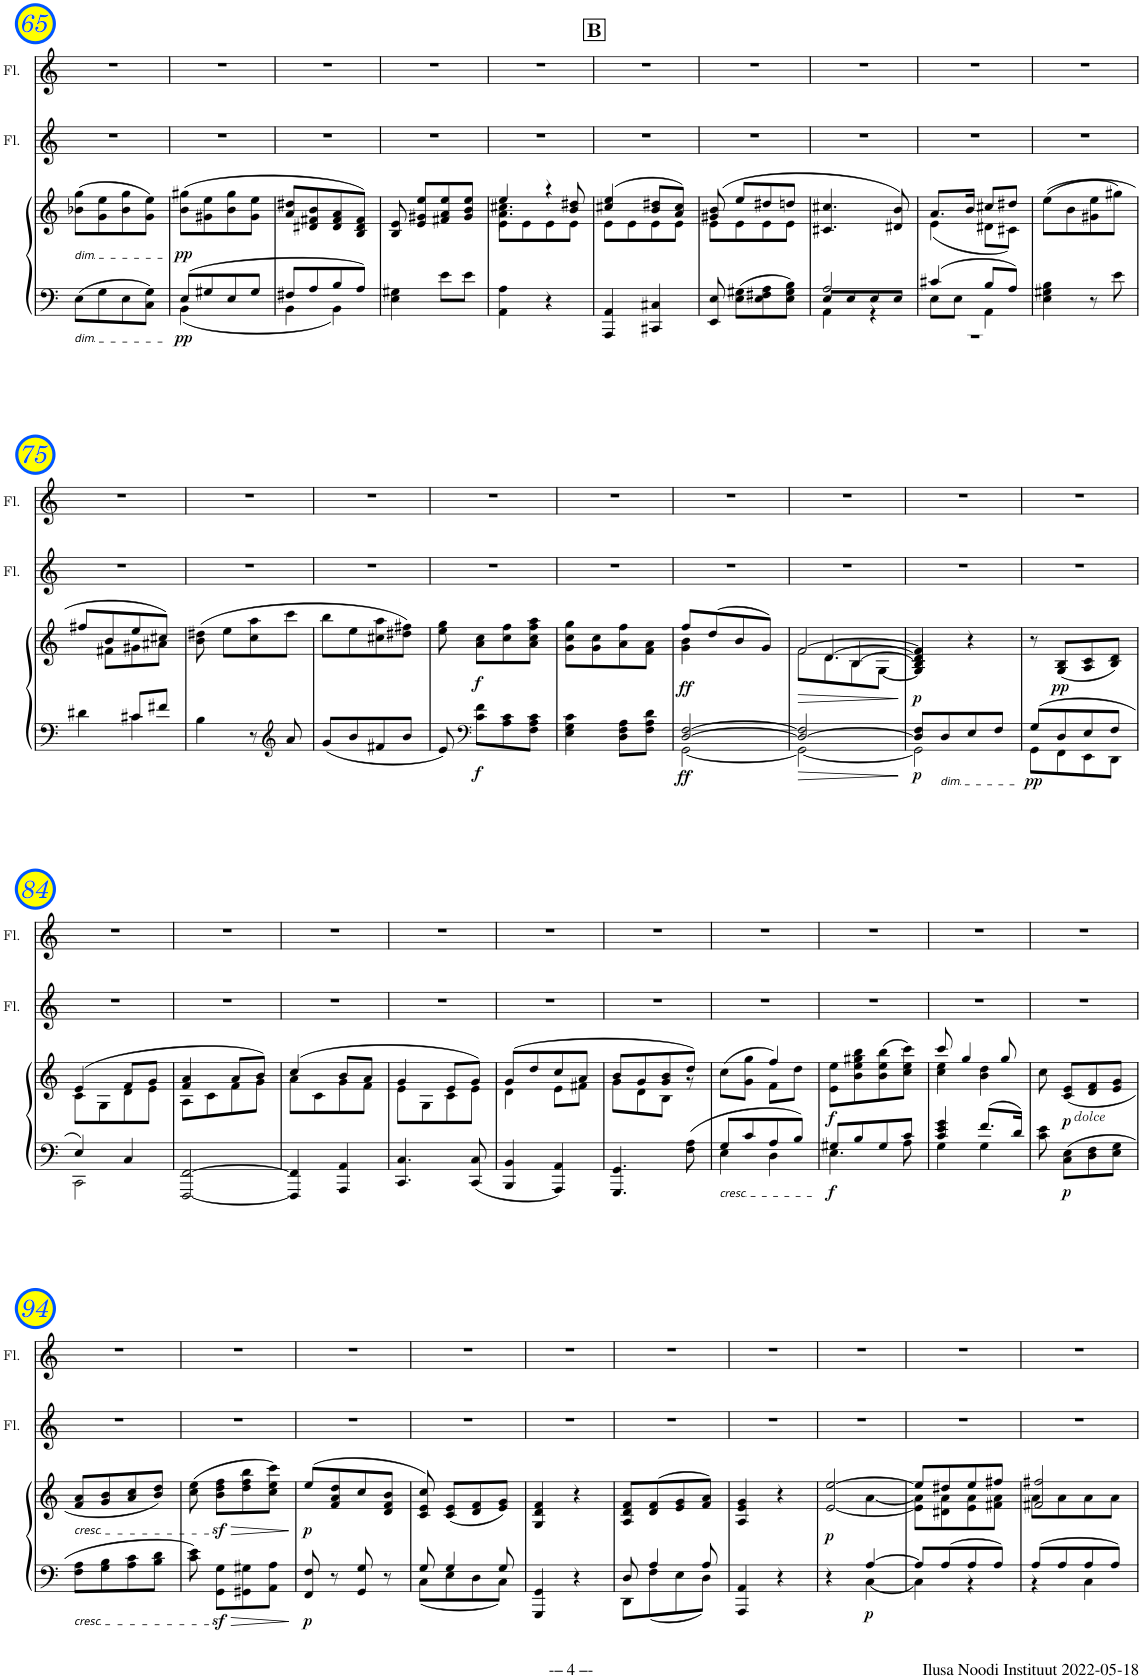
**kern	**kern	**dynam	**kern	**kern
*part3	*part3	*part3	*part2	*part1
*staff4	*staff3	*staff3/4	*staff2	*staff1
*I"Piano	*	*	*I"Flute	*I"Flute
*I'Pno	*	*	*I'Fl.	*I'Fl.
!!LO:PB:g=z
*clefF4	*clefG2	*	*clefG2	*clefG2
*k[]	*k[]	*	*k[]	*k[]
*M2/4	*M2/4	*	*M2/4	*M2/4
=65	=65	=65	=65	=65
!	!LO:TX:b:i:t=dim.	!	!	!
!LO:TX:b:i:t=dim.	!	!	!	!
8E\L	(8b-X\ 8gg\L	.	2r	2r
8G\	8g\ 8ee\	.	.	.
8E\	8b-\ 8gg\	.	.	.
8C\ 8G\J	8g\ 8ee\J)	.	.	.
=66	=66	=66	=66	=66
*^	*	*	*	*
!	!	!	!LO:DY:b=2	!	!
!	!	!	!LO:DY:n=1:b	!	!
8E/L	4BB\	(8b\ 8gg#X\L	pp pp	2r	2r
8G#X/	.	8g#X\ 8ee\	.	.	.
8E/	4ryy	8b\ 8gg#\	.	.	.
8G#/J	.	8g#\ 8ee\J	.	.	.
=67	=67	=67	=67	=67	=67
8F#X/L	4BB\	8a/ 8dd#X/L	.	2r	2r
8A/	.	8d#X/ 8f#X/ 8b/	.	.	.
8B/	4BB\	8d#/ 8f#/ 8a/	.	.	.
8A/J	.	8B/ 8d#/ 8f#/J)	.	.	.
*v	*v	*	*	*	*
=68	=68	=68	=68	=68
4E\ 4G#X\	8B/ 8e/	.	2r	2r
.	8e/ 8g#X/ 8ee/L	.	.	.
8e\L	8f#X/ 8a/ 8ee/	.	.	.
8e\J	8g#/ 8b/ 8ee/J	.	.	.
=69	=69	=69	=69	=69
*	*^	*	*	*
*	*	*^	*	*	*
4AA\ 4A\	4ee/	4.a\ 4.cc#X\	8e\L	.	2r	2r
.	.	.	8e\	.	.	.
4r	4r	.	8e\	.	.	.
.	.	8b/ 8dd#X/	8e\J	.	.	.
*	*	*v	*v	*	*	*
!!LO:REH:place=s1:a:B:cj:fs=14:t=B
=70	=70	=70	=70	=70	=70
4AAA/ 4AA/	(4cc#X/ 4ee/	8e\L	.	2r	2r
.	.	8e\	.	.	.
4CC#X/ 4C#X/	8b/ 8dd#X/L	8e\	.	.	.
.	8a/ 8cc#/J)	8e\J	.	.	.
=71	=71	=71	=71	=71	=71
8EE/ 8E/	(8g#X/ 8b/	8e\L	.	2r	2r
8E\ 8G#X\L	8ee/L	8e\	.	.	.
8E\ 8F#X\ 8A\	8dd#X/	8e\	.	.	.
8E\ 8G#\ 8B\J	8ddn/J	8e\J	.	.	.
*	*v	*v	*	*	*
=72	=72	=72	=72	=72
*^	*	*	*	*
*	*^	*	*	*	*
2A/	8E/L	4AA\	4.c#X/ 4.cc#X/	.	2r	2r
.	8E/	.	.	.	.	.
.	8E/	4r	.	.	.	.
.	8E/J	.	8d#X/ 8b/)	.	.	.
=73	=73	=73	=73	=73	=73	=73
*	*	*	*^	*	*	*
4c#X/	8E\L	2r	8.a/L	(4e\	.	2r	2r
.	8E\J	.	.	.	.	.	.
.	.	.	16b/Jk	.	.	.	.
8B/L	4AA\	.	8cc#X/L	8d#X\L	.	.	.
8A/J	.	.	8dd#X/J	8c#X\J)	.	.	.
*v	*v	*v	*	*	*	*	*
*	*v	*v	*	*	*
=74	=74	=74	=74	=74
4E\ 4G#X\ 4B\	((8ee\L	.	2r	2r
.	8b\	.	.	.
8r	8g#X\ 8ee\	.	.	.
8e\	8gg#X\J)	.	.	.
!!LO:LB:g=z
=75	=75	=75	=75	=75
*^	*^	*	*	*
4d#X\	4ryy	8ff#X/L	8ryy	.	2r	2r
.	.	8b/	8f#X\L	.	.	.
8c#X/L	4c#\	8ee/	8g#X\	.	.	.
8f#X/J	.	8cc#X/J)	8a#X\J	.	.	.
*v	*v	*	*	*	*	*
*	*v	*v	*	*	*
=76	=76	=76	=76	=76
4B\	(8b\ 8dd#X\	.	2r	2r
.	8ee\L	.	.	.
8r	8cc\ 8aa\	.	.	.
*clefG2	*	*	*	*
8a/	8ccc\J	.	.	.
=77	=77	=77	=77	=77
8g/L	8bb\L	.	2r	2r
8b/	8ee\	.	.	.
8f#X/	8cc#X\ 8aa\	.	.	.
8b/J	8dd#X\ 8ff#X\J)	.	.	.
=78	=78	=78	=78	=78
8e/	8ee\ 8gg\	.	2r	2r
*clefF4	*	*	*	*
!	!	!LO:DY:b=2	!	!
!	!	!LO:DY:n=1:b	!	!
8c\ 8f\L	8a\ 8cc\L	f f	.	.
8A\ 8c\	8cc\ 8ff\	.	.	.
8F\ 8A\ 8c\J	8a\ 8cc\ 8ff\ 8aa\J	.	.	.
=79	=79	=79	=79	=79
4E\ 4G\ 4c\	8g\ 8cc\ 8gg\L	.	2r	2r
.	8g\ 8cc\	.	.	.
8D\ 8F\ 8A\L	8a\ 8ff\	.	.	.
8F\ 8A\ 8d\J	8f\ 8a\J	.	.	.
=80	=80	=80	=80	=80
*^	*^	*	*	*
!	!	!	!	!LO:DY:b=2	!	!
!	!	!	!	!LO:DY:n=1:b	!	!
[2D/ [2F/	[2GG\	8ff/L	4g\ 4b\	ff ff	2r	2r
.	.	(8dd/	.	.	.	.
.	.	8b/	4ryy	.	.	.
.	.	8g/J)	.	.	.	.
*	*	*v	*v	*	*	*
=81	=81	=81	=81	=81	=81
!	!	!	!LO:HP:b	!	!
*	*	*^	*	*	*
*	*	*	*^	*	*	*
*	*	*	*	*^	*	*	*
2D/_ 2F/]	2GG\_	[2f/	8ryy	4ryy	8f\L	>	2r	2r
.	.	.	[4.d/	.	8d\	.	.	.
.	.	.	.	[4B/	8B\	.	.	.
.	.	.	.	.	[8G\J	.	.	.
*v	*v	*	*	*	*	*	*	*
*	*v	*v	*v	*v	*	*	*
.	.	]	.	.
=82	=82	=82	=82	=82
*^	*^	*	*	*
*	*	*	*^	*	*	*
*	*	*	*	*^	*	*	*
!	!	!	!	!	!	!LO:DY:b=2	!	!
!	!	!	!	!	!	!LO:DY:n=1:b	!	!
8D/] 8F/L	2GG\]	4f/]	4d/]	4B/]	4G/]	p p	2r	2r
!LO:TX:b:i:t=dim.	!	!	!	!	!	!	!	!
8D/	.	.	.	.	.	.	.	.
8E/	.	4r	4ryy	4ryy	4ryy	.	.	.
8F/J	.	.	.	.	.	.	.	.
*	*	*v	*v	*v	*v	*	*	*
=83	=83	=83	=83	=83	=83
!	!	!	!LO:DY:b=2	!	!
8G/L	8GG\L	8r	pp	2r	2r
!	!	!	!LO:DY:b	!	!
8D/	8FF\	(8G/ 8B/L	pp	.	.
8E/	8EE\	8A/ 8c/	.	.	.
8F/J	8DD\J	8B/ 8d/J)	.	.	.
!!LO:LB:g=z
=84	=84	=84	=84	=84	=84
*	*	*^	*	*	*
4E/	2CC\	(4e/	8c\L	.	2r	2r
.	.	.	8G\	.	.	.
4C/	.	8f/L	8d\	.	.	.
.	.	8g/J	8e\J	.	.	.
*v	*v	*	*	*	*	*
=85	=85	=85	=85	=85	=85
[2FFF/ [2FF/	4f/ 4a/	8A\L	.	2r	2r
.	.	8c\	.	.	.
.	8a/L	8f\	.	.	.
.	8b/J)	8g\J	.	.	.
=86	=86	=86	=86	=86	=86
4FFF/] 4FF/]	(4cc/	8a\L	.	2r	2r
.	.	8c\	.	.	.
4AAA/ 4AA/	8b/L	8g\	.	.	.
.	8a/J	8f\J	.	.	.
=87	=87	=87	=87	=87	=87
4.CC/ 4.C/	4g/	8e\L	.	2r	2r
.	.	8G\	.	.	.
.	8e/L	8c\	.	.	.
8CC/ 8C/	8g/J)	8e\J	.	.	.
=88	=88	=88	=88	=88	=88
4BBB/ 4BB/	(8g/L	4d\	.	2r	2r
.	8dd/	.	.	.	.
4AAA/ 4AA/	8cc/	8e\L	.	.	.
.	8a/J	8f#X\J	.	.	.
=89	=89	=89	=89	=89	=89
4.GGG/ 4.GG/	8b/L	8g\L	.	2r	2r
.	8g/	8d\	.	.	.
.	8g/ 8b/	8B\J	.	.	.
8F\ 8A\	8dd/J)	8r	.	.	.
=90	=90	=90	=90	=90	=90
*^	*	*	*	*	*
!LO:TX:b:i:t=cresc.	!	!	!	!	!	!
8G/L	4E\	(8cc\L	4ryy	.	2r	2r
8c/	.	8g\ 8gg\J	.	.	.	.
8A/	4D\	4ff/)	8f\L	.	.	.
8B/J	.	.	8dd\J	.	.	.
=91	=91	=91	=91	=91	=91	=91
!	!	!	!	!LO:DY:b=2	!	!
!	!	!	!	!LO:DY:n=1:b	!	!
*	*	*v	*v	*	*	*
8G#X/L	4.E\	8e\ 8ee\L	f f	2r	2r
8B/	.	8b\ 8ee\ 8gg#X\ 8bb\	.	.	.
8G#/	.	(8b\ 8ee\ 8bb\	.	.	.
8c/J	8A\	8cc\ 8ee\ 8ccc\J)	.	.	.
=92	=92	=92	=92	=92	=92
*	*	*^	*	*	*
4c/ 4e/ 4g/	4G\	8ccc/	4cc\ 4ee\	.	2r	2r
.	.	4gg/	.	.	.	.
8.f/L	4G\	.	4b\ 4dd\	.	.	.
.	.	8gg/	.	.	.	.
16d/Jk	.	.	.	.	.	.
*v	*v	*	*	*	*	*
*	*v	*v	*	*	*
=93	=93	=93	=93	=93
8c\ 8e\	8cc\	.	2r	2r
!	!LO:TX:b:i:t=dolce	!	!	!
!	!	!LO:DY:b=2	!	!
!	!	!LO:DY:n=1:b	!	!
8C\ 8E\L	(8c/ 8e/L	p p	.	.
8D\ 8F\	8d/ 8f/	.	.	.
8E\ 8G\J	8e/ 8g/J	.	.	.
!!LO:LB:g=z
=94	=94	=94	=94	=94
!	!LO:TX:b:i:t=cresc.	!	!	!
!LO:TX:b:i:t=cresc.	!	!	!	!
8F\ 8A\L	8f/ 8a/L	.	2r	2r
8G\ 8B\	8g/ 8b/	.	.	.
8A\ 8c\	8a/ 8cc/	.	.	.
8B\ 8d\J	8b/ 8dd/J)	.	.	.
=95	=95	=95	=95	=95
8c\ 8e\	(8cc\ 8ee\	.	2r	2r
!	!	!LO:HP:b	!	!
8GG\z< 8G\z<L	8b\z< 8dd\z< 8ff\z<L	>	.	.
8GG#X\ 8G#X\	8dd\ 8ff\ 8bb\	.	.	.
8AA\ 8A\J	8cc\ 8ee\ 8ccc\J)	.	.	.
.	.	]	.	.
=96	=96	=96	=96	=96
!	!	!LO:DY:b=2	!	!
!	!	!LO:DY:n=1:b	!	!
8FF/ 8F/	(>8ee/L	p p	2r	2r
8r	8f/ 8a/ 8dd/	.	.	.
8GG/ 8G/	8cc/	.	.	.
8r	8d/ 8f/ 8b/J	.	.	.
=97	=97	=97	=97	=97
*^	*	*	*	*
8G/	8C\L	8c/ 8e/ 8cc/)	.	2r	2r
4G/	8E\	(8c/ 8e/L	.	.	.
.	8D\	8d/ 8f/	.	.	.
8G/	8C\J	8e/ 8g/J)	.	.	.
*v	*v	*	*	*	*
=98	=98	=98	=98	=98
4GGG/ 4GG/	4G/ 4d/ 4f/	.	2r	2r
4r	4r	.	.	.
=99	=99	=99	=99	=99
*^	*	*	*	*
8D/	8DD\L	8A/ 8d/ 8f/L	.	2r	2r
4A/	8F\	(>8d/ 8f/	.	.	.
.	8E\	8e/ 8g/	.	.	.
8A/	8D\J	8f/ 8a/J)	.	.	.
*v	*v	*	*	*	*
=100	=100	=100	=100	=100
4AAA/ 4AA/	4A/ 4e/ 4g/	.	2r	2r
4r	4r	.	.	.
=101	=101	=101	=101	=101
*^	*^	*	*	*
!	!	!	!	!LO:DY:b	!	!
4r	4ryy	[<2e/ [2ee/	4ryy	p	2r	2r
!	!	!	!	!LO:DY:b=2	!	!
[4A/	[4C\	.	[4a\	p	.	.
=102	=102	=102	=102	=102	=102	=102
8A/L]	4C\]	8ee/L]	8e\] 8a\]L	.	2r	2r
8A/	.	8dd#X/	8d#X\ 8a\	.	.	.
8A/	4r	8ee/	8e\ 8a\	.	.	.
8A/J	.	8ff#X/J	8f#X\ 8a\J	.	.	.
=103	=103	=103	=103	=103	=103	=103
8A/L	4r	2f#X/ 2ff#X/	8a\L	.	2r	2r
8A/	.	.	8a\	.	.	.
8A/	4C\	.	8a\	.	.	.
8A/J	.	.	8a\J	.	.	.
*v	*v	*	*	*	*	*
*	*v	*v	*	*	*
=	=	=	=	=
*-	*-	*-	*-	*-
